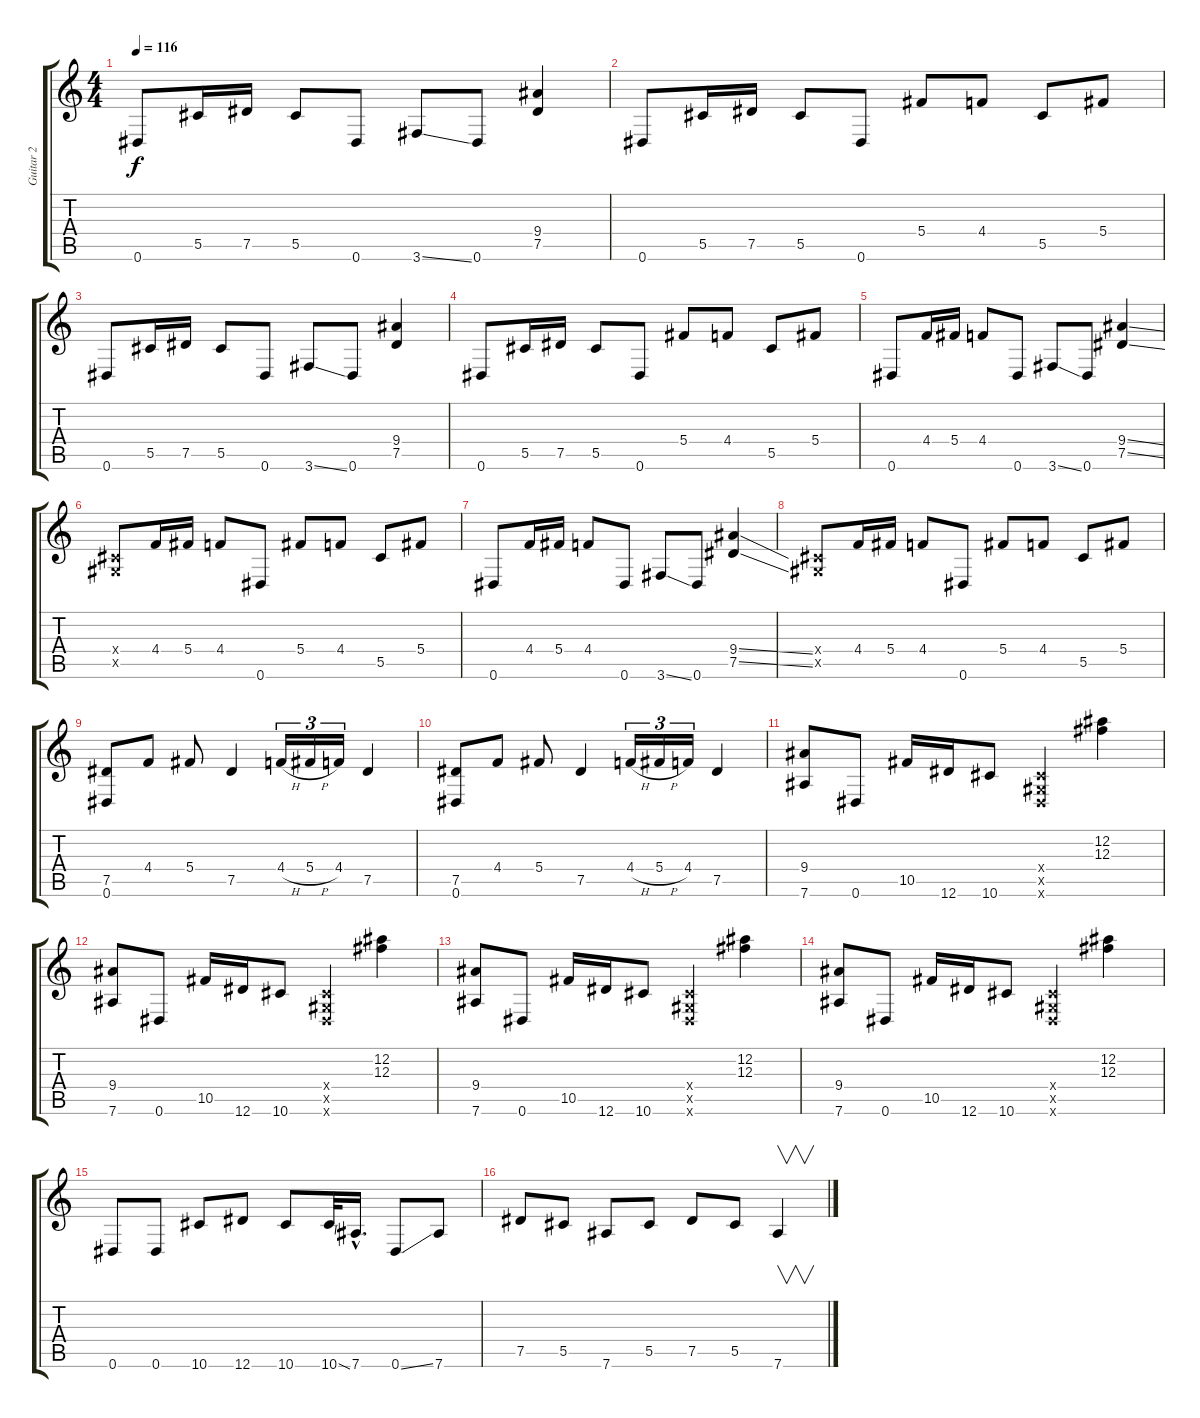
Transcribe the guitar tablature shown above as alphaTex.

\track ("Guitar 2" "Guitar 2") {instrument distortionguitar}
\staff {score tabs}
\tuning (Eb4 Bb3 Gb3 Db3 Ab2 Eb2) {hide}
\ts (4 4)
\tempo 116
\clef g2
\ks c
0.6.8{dy f volume 15} 5.5.16 7.5.16 5.5.8 0.6.8 3.6{ss}.8 0.6.8 (9.4 7.5).4 |
0.6.8 5.5.16 7.5.16 5.5.8 0.6.8 5.4.8 4.4.8 5.5.8 5.4.8 |
0.6.8 5.5.16 7.5.16 5.5.8 0.6.8 3.6{ss}.8 0.6.8 (9.4 7.5).4 |
0.6.8 5.5.16 7.5.16 5.5.8 0.6.8 5.4.8 4.4.8 5.5.8 5.4.8 |
0.6.8 4.4.16 5.4.16 4.4.8 0.6.8 3.6{ss}.8 0.6.8 (9.4{ss} 7.5{ss}).4 |
(0.4{x} 0.5{x}).8 4.4.16 5.4.16 4.4.8 0.6.8 5.4.8 4.4.8 5.5.8 5.4.8 |
0.6.8 4.4.16 5.4.16 4.4.8 0.6.8 3.6{ss}.8 0.6.8 (9.4{ss} 7.5{ss}).4 |
(0.4{x} 0.5{x}).8 4.4.16 5.4.16 4.4.8 0.6.8 5.4.8 4.4.8 5.5.8 5.4.8 |
(7.5 0.6).8 4.4.8 5.4.8 7.5.4 4.4{h}.16{tu (3 2)} 5.4{h}.16{tu (3 2)} 4.4.16{tu (3 2)} 7.5.4 |
(7.5 0.6).8 4.4.8 5.4.8 7.5.4 4.4{h}.16{tu (3 2)} 5.4{h}.16{tu (3 2)} 4.4.16{tu (3 2)} 7.5.4 |
(9.4 7.6).8 0.6.8 10.5.16 12.6.16 10.6.8 (0.4{x} 0.5{x} 0.6{x}).4 (12.2 12.3).4 |
(9.4 7.6).8 0.6.8 10.5.16 12.6.16 10.6.8 (0.4{x} 0.5{x} 0.6{x}).4 (12.2 12.3).4 |
(9.4 7.6).8 0.6.8 10.5.16 12.6.16 10.6.8 (0.4{x} 0.5{x} 0.6{x}).4 (12.2 12.3).4 |
(9.4 7.6).8 0.6.8 10.5.16 12.6.16 10.6.8 (0.4{x} 0.5{x} 0.6{x}).4 (12.2 12.3).4 |
0.6.8{volume 16 instrument overdrivenguitar} 0.6.8 10.6.8 12.6.8 10.6.8 10.6{ss}.32 7.6{hac}.16{d} 0.6{ss}.8 7.6.8 |
7.5.8 5.5.8 7.6.8 5.5.8 7.5.8 5.5.8 7.6.4{v}
